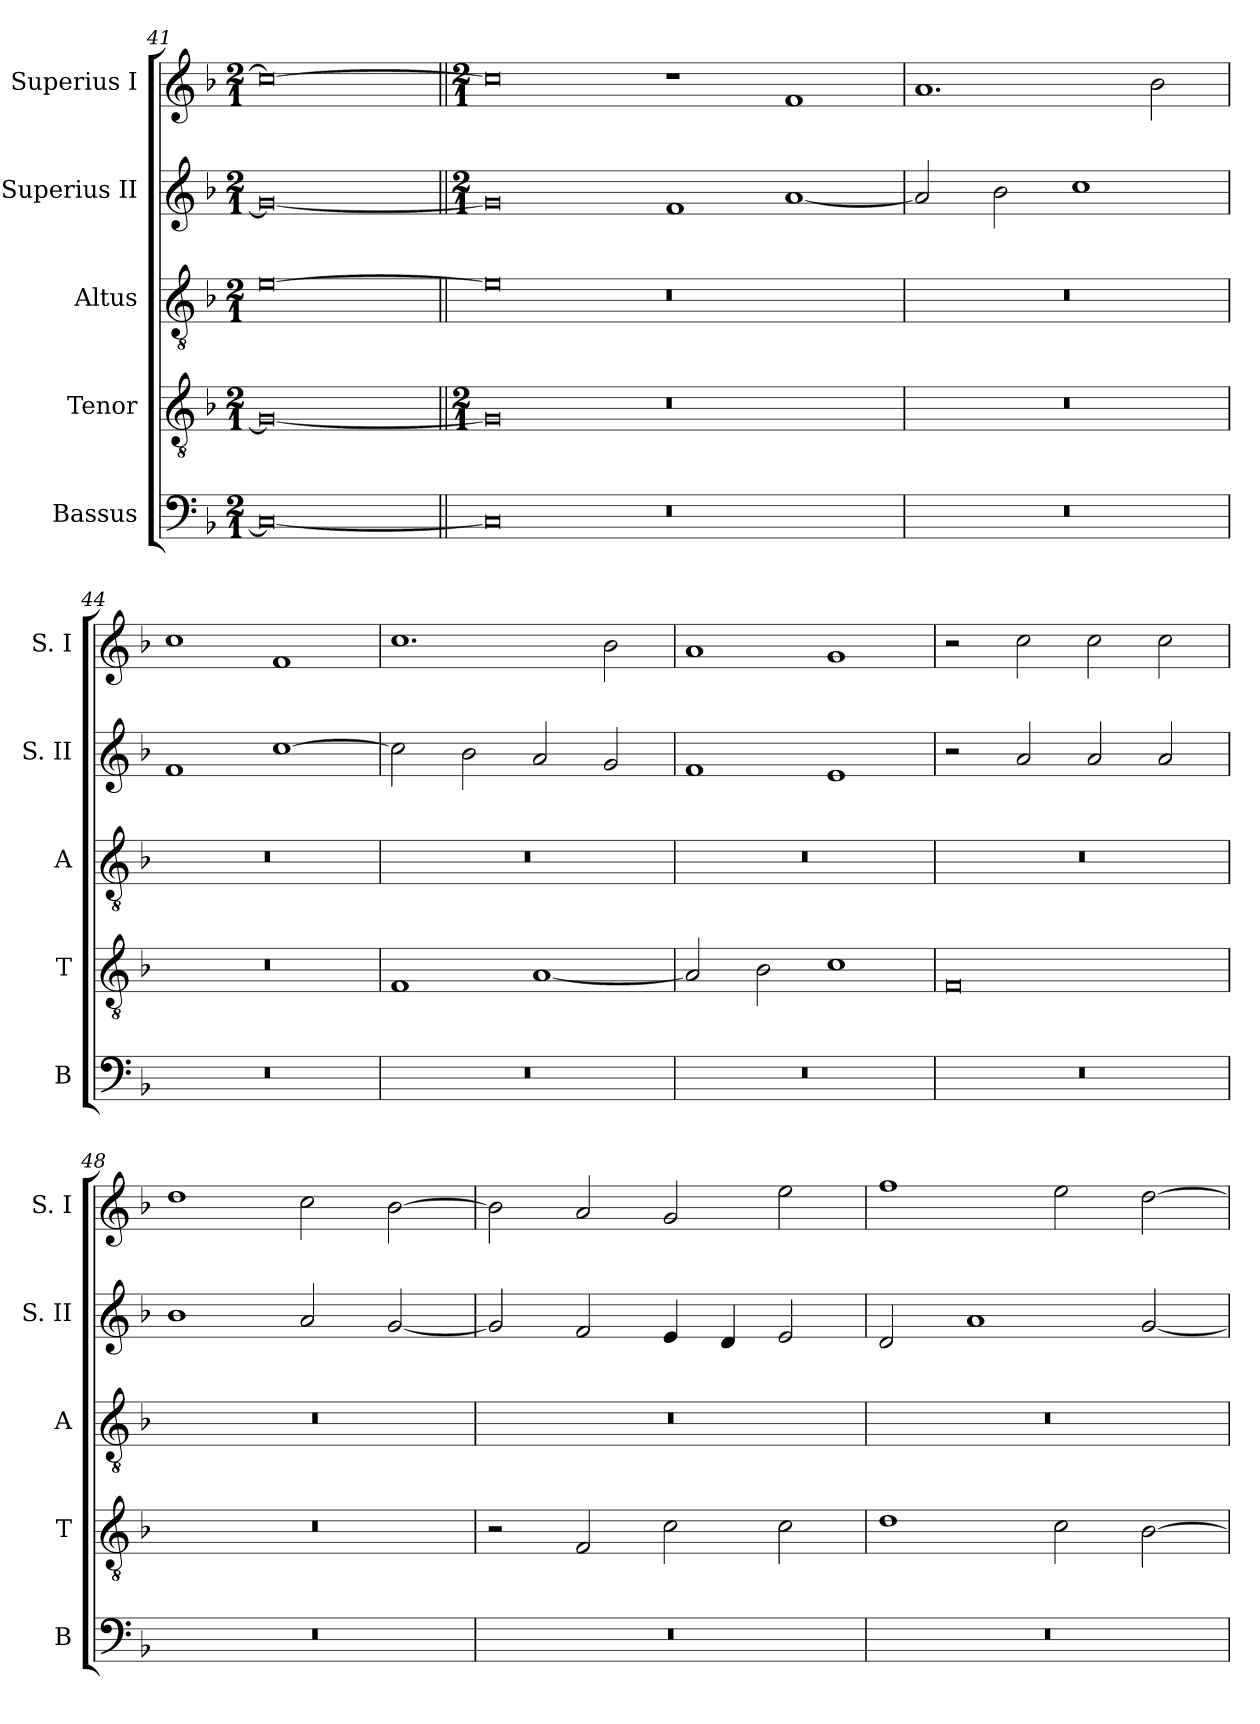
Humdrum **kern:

**kern	**kern	**kern	**kern	**kern
*part5	*part4	*part3	*part2	*part1
*staff5	*staff4	*staff3	*staff2	*staff1
*I"Bassus	*I"Tenor	*I"Altus	*I"Superius II	*I"Superius I
*I'B	*I'T	*I'A	*I'S. II	*I'S. I
*clefF4	*clefGv2	*clefGv2	*clefG2	*clefG2
*k[b-]	*k[b-]	*k[b-]	*k[b-]	*k[b-]
*F:	*F:	*F:	*F:	*F:
*M2/1	*M2/1	*M2/1	*M2/1	*M2/1
=41	=41	=41	=41	=41
0C_	0G_	[0e	0g_	0cc_
=42||	=42||	=42||	=42||	=42||
*	*M2/1	*	*M2/1	*M2/1
0C]	0G]	0e]	0g]	0cc]
0r	0r	0r	1f	1r
.	.	.	[1a	1f
=43	=43	=43	=43	=43
0r	0r	0r	2a]	1.a
.	.	.	2b-	.
.	.	.	1cc	.
.	.	.	.	2b-
=44	=44	=44	=44	=44
0r	0r	0r	1f	1cc
.	.	.	[1cc	1f
=45	=45	=45	=45	=45
0r	1F	0r	2cc]	1.cc
.	.	.	2b-	.
.	[1A	.	2a	.
.	.	.	2g	2b-
=46	=46	=46	=46	=46
0r	2A]	0r	1f	1a
.	2B-	.	.	.
.	1c	.	1e	1g
=47	=47	=47	=47	=47
0r	0F	0r	2r	2r
.	.	.	2a	2cc
.	.	.	2a	2cc
.	.	.	2a	2cc
=48	=48	=48	=48	=48
0r	0r	0r	1b-	1dd
.	.	.	2a	2cc
.	.	.	[2g	[2b-
=49	=49	=49	=49	=49
0r	2r	0r	2g]	2b-]
.	2F	.	2f	2a
.	2c	.	4e	2g
.	.	.	4d	.
.	2c	.	2e	2ee
=50	=50	=50	=50	=50
0r	1d	0r	2d	1ff
.	.	.	1a	.
.	2c	.	.	2ee
.	[2B-	.	[2g	[2dd
=	=	=	=	=
*-	*-	*-	*-	*-
